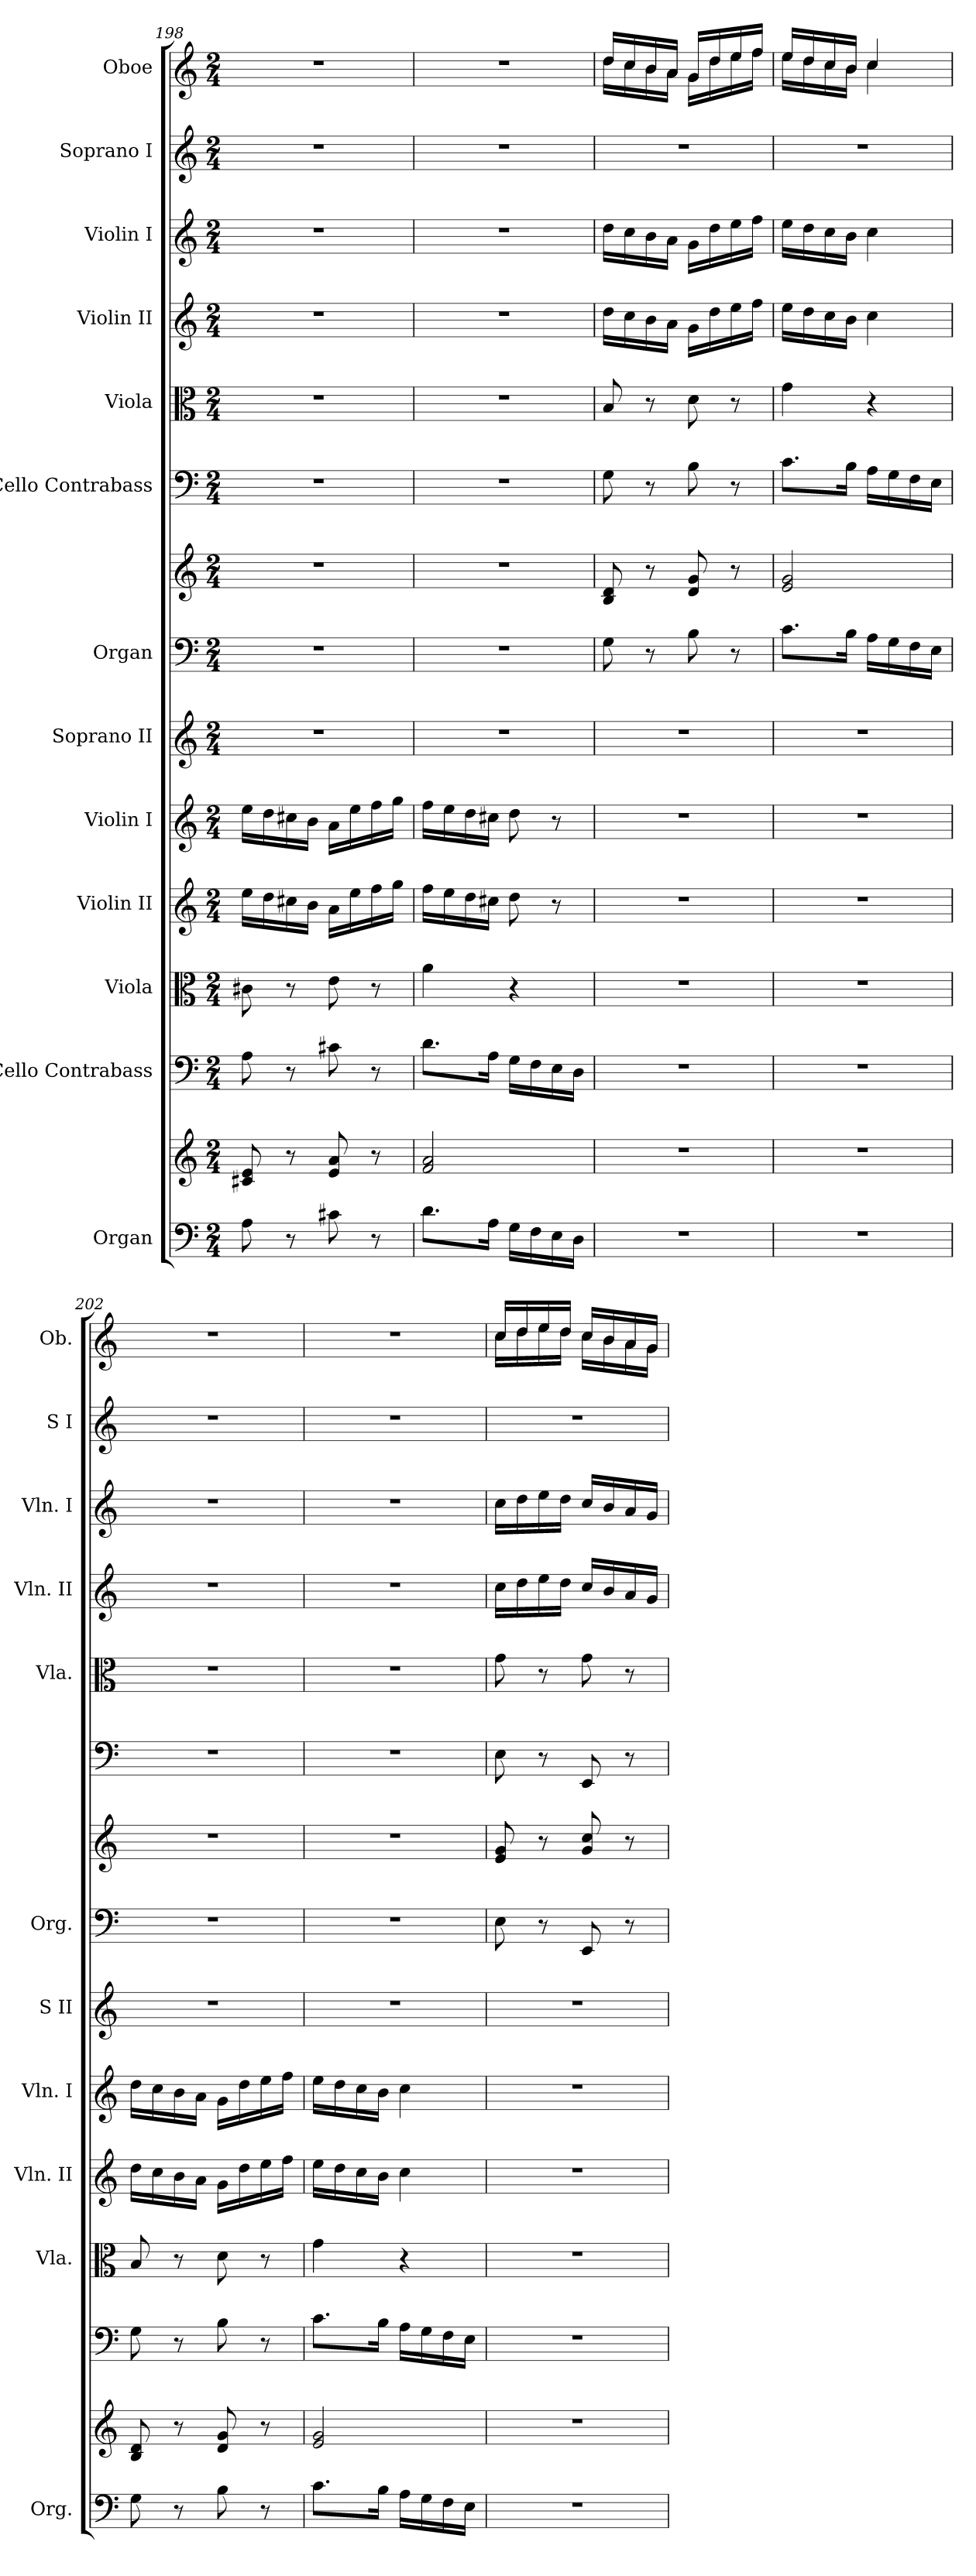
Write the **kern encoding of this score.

**kern	**kern	**kern	**kern	**kern	**kern	**kern	**kern	**kern	**kern	**kern	**kern	**kern	**kern	**kern
*part13	*part13	*part12	*part11	*part10	*part9	*part8	*part7	*part7	*part6	*part5	*part4	*part3	*part2	*part1
*staff15	*staff14	*staff13	*staff12	*staff11	*staff10	*staff9	*staff8	*staff7	*staff6	*staff5	*staff4	*staff3	*staff2	*staff1
*I"Organ	*	*I"Cello Contrabass	*I"Viola	*I"Violin II	*I"Violin I	*I"Soprano II	*I"Organ	*	*I"Cello Contrabass	*I"Viola	*I"Violin II	*I"Violin I	*I"Soprano I	*I"Oboe
*I'Org.	*	*	*I'Vla.	*I'Vln. II	*I'Vln. I	*I'S II	*I'Org.	*	*	*I'Vla.	*I'Vln. II	*I'Vln. I	*I'S I	*I'Ob.
*clefF4	*clefG2	*clefF4	*clefC3	*clefG2	*clefG2	*clefG2	*clefF4	*clefG2	*clefF4	*clefC3	*clefG2	*clefG2	*clefG2	*clefG2
*k[]	*k[]	*k[]	*k[]	*k[]	*k[]	*k[]	*k[]	*k[]	*k[]	*k[]	*k[]	*k[]	*k[]	*k[]
*a:	*a:	*a:	*a:	*a:	*a:	*a:	*a:	*a:	*a:	*a:	*a:	*a:	*a:	*a:
*M2/4	*M2/4	*M2/4	*M2/4	*M2/4	*M2/4	*M2/4	*M2/4	*M2/4	*M2/4	*M2/4	*M2/4	*M2/4	*M2/4	*M2/4
=198	=198	=198	=198	=198	=198	=198	=198	=198	=198	=198	=198	=198	=198	=198
8A\	8c#X/ 8e/	8A\	8c#X\	16ee\LL	16ee\LL	2r	2r	2r	2r	2r	2r	2r	2r	2r
.	.	.	.	16dd\	16dd\	.	.	.	.	.	.	.	.	.
8r	8r	8r	8r	16cc#X\	16cc#X\	.	.	.	.	.	.	.	.	.
.	.	.	.	16b\JJ	16b\JJ	.	.	.	.	.	.	.	.	.
8c#X\	8e/ 8a/	8c#X\	8e\	16a\LL	16a\LL	.	.	.	.	.	.	.	.	.
.	.	.	.	16ee\	16ee\	.	.	.	.	.	.	.	.	.
8r	8r	8r	8r	16ff\	16ff\	.	.	.	.	.	.	.	.	.
.	.	.	.	16gg\JJ	16gg\JJ	.	.	.	.	.	.	.	.	.
!!LO:PB:g=z
=199	=199	=199	=199	=199	=199	=199	=199	=199	=199	=199	=199	=199	=199	=199
8.d\L	2f/ 2a/	8.d\L	4a\	16ff\LL	16ff\LL	2r	2r	2r	2r	2r	2r	2r	2r	2r
.	.	.	.	16ee\	16ee\	.	.	.	.	.	.	.	.	.
.	.	.	.	16dd\	16dd\	.	.	.	.	.	.	.	.	.
16A\Jk	.	16A\Jk	.	16cc#X\JJ	16cc#X\JJ	.	.	.	.	.	.	.	.	.
16G\LL	.	16G\LL	4r	8dd\	8dd\	.	.	.	.	.	.	.	.	.
16F\	.	16F\	.	.	.	.	.	.	.	.	.	.	.	.
16E\	.	16E\	.	8r	8r	.	.	.	.	.	.	.	.	.
16D\JJ	.	16D\JJ	.	.	.	.	.	.	.	.	.	.	.	.
=200	=200	=200	=200	=200	=200	=200	=200	=200	=200	=200	=200	=200	=200	=200
*	*	*	*	*	*	*	*	*	*	*	*	*	*	*^
2r	2r	2r	2r	2r	2r	2r	8G\	8B/ 8d/	8G\	8B/	16dd\LL	16dd\LL	2r	16dd/LL	16dd\LL
.	.	.	.	.	.	.	.	.	.	.	16cc\	16cc\	.	16cc/	16cc\
.	.	.	.	.	.	.	8r	8r	8r	8r	16b\	16b\	.	16b/	16b\
.	.	.	.	.	.	.	.	.	.	.	16a\JJ	16a\JJ	.	16a/JJ	16a\JJ
.	.	.	.	.	.	.	8B\	8d/ 8g/	8B\	8d\	16g\LL	16g\LL	.	16g/LL	16g\LL
.	.	.	.	.	.	.	.	.	.	.	16dd\	16dd\	.	16dd/	16dd\
.	.	.	.	.	.	.	8r	8r	8r	8r	16ee\	16ee\	.	16ee/	16ee\
.	.	.	.	.	.	.	.	.	.	.	16ff\JJ	16ff\JJ	.	16ff/JJ	16ff\JJ
=201	=201	=201	=201	=201	=201	=201	=201	=201	=201	=201	=201	=201	=201	=201	=201
2r	2r	2r	2r	2r	2r	2r	8.c\L	2e/ 2g/	8.c\L	4g\	16ee\LL	16ee\LL	2r	16ee/LL	16ee\LL
.	.	.	.	.	.	.	.	.	.	.	16dd\	16dd\	.	16dd/	16dd\
.	.	.	.	.	.	.	.	.	.	.	16cc\	16cc\	.	16cc/	16cc\
.	.	.	.	.	.	.	16B\Jk	.	16B\Jk	.	16b\JJ	16b\JJ	.	16b/JJ	16b\JJ
.	.	.	.	.	.	.	16A\LL	.	16A\LL	4r	4cc\	4cc\	.	4cc/	4cc\
.	.	.	.	.	.	.	16G\	.	16G\	.	.	.	.	.	.
.	.	.	.	.	.	.	16F\	.	16F\	.	.	.	.	.	.
.	.	.	.	.	.	.	16E\JJ	.	16E\JJ	.	.	.	.	.	.
*	*	*	*	*	*	*	*	*	*	*	*	*	*	*v	*v
=202	=202	=202	=202	=202	=202	=202	=202	=202	=202	=202	=202	=202	=202	=202
8G\	8B/ 8d/	8G\	8B/	16dd\LL	16dd\LL	2r	2r	2r	2r	2r	2r	2r	2r	2r
.	.	.	.	16cc\	16cc\	.	.	.	.	.	.	.	.	.
8r	8r	8r	8r	16b\	16b\	.	.	.	.	.	.	.	.	.
.	.	.	.	16a\JJ	16a\JJ	.	.	.	.	.	.	.	.	.
8B\	8d/ 8g/	8B\	8d\	16g\LL	16g\LL	.	.	.	.	.	.	.	.	.
.	.	.	.	16dd\	16dd\	.	.	.	.	.	.	.	.	.
8r	8r	8r	8r	16ee\	16ee\	.	.	.	.	.	.	.	.	.
.	.	.	.	16ff\JJ	16ff\JJ	.	.	.	.	.	.	.	.	.
=203	=203	=203	=203	=203	=203	=203	=203	=203	=203	=203	=203	=203	=203	=203
8.c\L	2e/ 2g/	8.c\L	4g\	16ee\LL	16ee\LL	2r	2r	2r	2r	2r	2r	2r	2r	2r
.	.	.	.	16dd\	16dd\	.	.	.	.	.	.	.	.	.
.	.	.	.	16cc\	16cc\	.	.	.	.	.	.	.	.	.
16B\Jk	.	16B\Jk	.	16b\JJ	16b\JJ	.	.	.	.	.	.	.	.	.
16A\LL	.	16A\LL	4r	4cc\	4cc\	.	.	.	.	.	.	.	.	.
16G\	.	16G\	.	.	.	.	.	.	.	.	.	.	.	.
16F\	.	16F\	.	.	.	.	.	.	.	.	.	.	.	.
16E\JJ	.	16E\JJ	.	.	.	.	.	.	.	.	.	.	.	.
=204	=204	=204	=204	=204	=204	=204	=204	=204	=204	=204	=204	=204	=204	=204
*	*	*	*	*	*	*	*	*	*	*	*	*	*	*^
2r	2r	2r	2r	2r	2r	2r	8E\	8e/ 8g/	8E\	8g\	16cc\LL	16cc\LL	2r	16cc/LL	16cc\LL
.	.	.	.	.	.	.	.	.	.	.	16dd\	16dd\	.	16dd/	16dd\
.	.	.	.	.	.	.	8r	8r	8r	8r	16ee\	16ee\	.	16ee/	16ee\
.	.	.	.	.	.	.	.	.	.	.	16dd\JJ	16dd\JJ	.	16dd/JJ	16dd\JJ
.	.	.	.	.	.	.	8EE/	8g/ 8cc/	8EE/	8g\	16cc/LL	16cc/LL	.	16cc/LL	16cc\LL
.	.	.	.	.	.	.	.	.	.	.	16b/	16b/	.	16b/	16b\
.	.	.	.	.	.	.	8r	8r	8r	8r	16a/	16a/	.	16a/	16a\
.	.	.	.	.	.	.	.	.	.	.	16g/JJ	16g/JJ	.	16g/JJ	16g\JJ
*	*	*	*	*	*	*	*	*	*	*	*	*	*	*v	*v
=	=	=	=	=	=	=	=	=	=	=	=	=	=	=
*-	*-	*-	*-	*-	*-	*-	*-	*-	*-	*-	*-	*-	*-	*-
